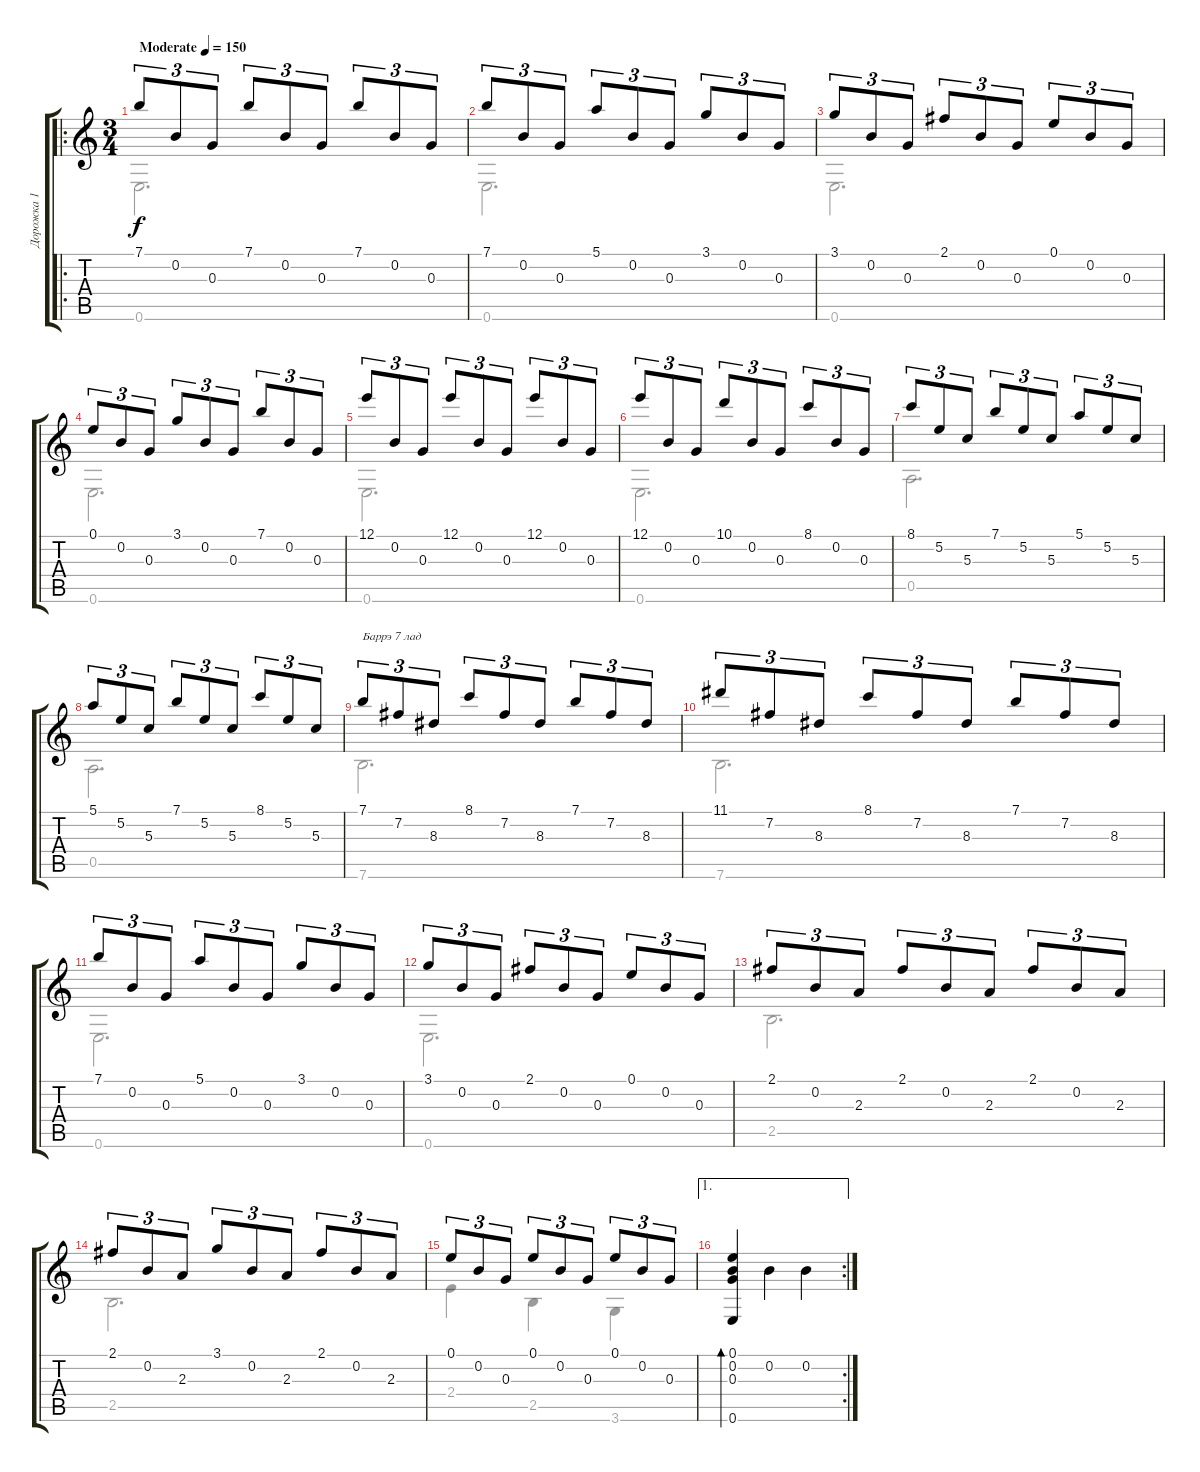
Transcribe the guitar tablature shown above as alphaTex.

\track ("Дорожка 1" "Дорожка 1") {instrument acousticguitarnylon}
\staff {score tabs}
\tuning (E4 B3 G3 D3 A2 E2) {hide}
\voice
\ro
\ts (3 4)
\tempo (150 "Moderate")
\clef g2
\ks c
7.1.8{tu (3 2) dy f instrument acousticguitarnylon} 0.2.8{tu (3 2) beam merge} 0.3.8{tu (3 2) beam split} 7.1.8{tu (3 2) beam merge} 0.2.8{tu (3 2) beam merge} 0.3.8{tu (3 2)} 7.1.8{tu (3 2)} 0.2.8{tu (3 2)} 0.3.8{tu (3 2)} |
7.1.8{tu (3 2)} 0.2.8{tu (3 2)} 0.3.8{tu (3 2)} 5.1.8{tu (3 2)} 0.2.8{tu (3 2)} 0.3.8{tu (3 2)} 3.1.8{tu (3 2)} 0.2.8{tu (3 2)} 0.3.8{tu (3 2)} |
3.1.8{tu (3 2)} 0.2.8{tu (3 2)} 0.3.8{tu (3 2)} 2.1.8{tu (3 2)} 0.2.8{tu (3 2)} 0.3.8{tu (3 2)} 0.1.8{tu (3 2)} 0.2.8{tu (3 2)} 0.3.8{tu (3 2)} |
0.1.8{tu (3 2)} 0.2.8{tu (3 2)} 0.3.8{tu (3 2)} 3.1.8{tu (3 2)} 0.2.8{tu (3 2)} 0.3.8{tu (3 2)} 7.1.8{tu (3 2)} 0.2.8{tu (3 2)} 0.3.8{tu (3 2)} |
12.1.8{tu (3 2)} 0.2.8{tu (3 2)} 0.3.8{tu (3 2)} 12.1.8{tu (3 2)} 0.2.8{tu (3 2)} 0.3.8{tu (3 2)} 12.1.8{tu (3 2)} 0.2.8{tu (3 2)} 0.3.8{tu (3 2)} |
12.1.8{tu (3 2)} 0.2.8{tu (3 2)} 0.3.8{tu (3 2)} 10.1.8{tu (3 2)} 0.2.8{tu (3 2)} 0.3.8{tu (3 2)} 8.1.8{tu (3 2)} 0.2.8{tu (3 2)} 0.3.8{tu (3 2)} |
8.1.8{tu (3 2)} 5.2.8{tu (3 2)} 5.3.8{tu (3 2)} 7.1.8{tu (3 2)} 5.2.8{tu (3 2)} 5.3.8{tu (3 2)} 5.1.8{tu (3 2)} 5.2.8{tu (3 2)} 5.3.8{tu (3 2)} |
5.1.8{tu (3 2)} 5.2.8{tu (3 2)} 5.3.8{tu (3 2)} 7.1.8{tu (3 2)} 5.2.8{tu (3 2)} 5.3.8{tu (3 2)} 8.1.8{tu (3 2)} 5.2.8{tu (3 2)} 5.3.8{tu (3 2)} |
7.1.8{tu (3 2) txt "Баррэ 7 лад"} 7.2.8{tu (3 2)} 8.3.8{tu (3 2)} 8.1.8{tu (3 2)} 7.2.8{tu (3 2)} 8.3.8{tu (3 2)} 7.1.8{tu (3 2)} 7.2.8{tu (3 2)} 8.3.8{tu (3 2)} |
11.1.8{tu (3 2)} 7.2.8{tu (3 2)} 8.3.8{tu (3 2)} 8.1.8{tu (3 2)} 7.2.8{tu (3 2)} 8.3.8{tu (3 2)} 7.1.8{tu (3 2)} 7.2.8{tu (3 2)} 8.3.8{tu (3 2)} |
7.1.8{tu (3 2)} 0.2.8{tu (3 2)} 0.3.8{tu (3 2)} 5.1.8{tu (3 2)} 0.2.8{tu (3 2)} 0.3.8{tu (3 2)} 3.1.8{tu (3 2)} 0.2.8{tu (3 2)} 0.3.8{tu (3 2)} |
3.1.8{tu (3 2)} 0.2.8{tu (3 2)} 0.3.8{tu (3 2)} 2.1.8{tu (3 2)} 0.2.8{tu (3 2)} 0.3.8{tu (3 2)} 0.1.8{tu (3 2)} 0.2.8{tu (3 2)} 0.3.8{tu (3 2)} |
2.1.8{tu (3 2)} 0.2.8{tu (3 2)} 2.3.8{tu (3 2)} 2.1.8{tu (3 2)} 0.2.8{tu (3 2)} 2.3.8{tu (3 2)} 2.1.8{tu (3 2)} 0.2.8{tu (3 2)} 2.3.8{tu (3 2)} |
2.1.8{tu (3 2)} 0.2.8{tu (3 2)} 2.3.8{tu (3 2)} 3.1.8{tu (3 2)} 0.2.8{tu (3 2)} 2.3.8{tu (3 2)} 2.1.8{tu (3 2)} 0.2.8{tu (3 2)} 2.3.8{tu (3 2)} |
0.1.8{tu (3 2)} 0.2.8{tu (3 2)} 0.3.8{tu (3 2)} 0.1.8{tu (3 2)} 0.2.8{tu (3 2)} 0.3.8{tu (3 2)} 0.1.8{tu (3 2)} 0.2.8{tu (3 2)} 0.3.8{tu (3 2)} |
\ae 1
\rc 2
(0.1 0.2 0.3 0.6).4{bd 480} 0.2.4 0.2.4
\voice
\clef g2
\ottava regular
\simile none
\ks c
0.6.2{d dy f} |
0.6.2{d} |
0.6.2{d} |
0.6.2{d} |
0.6.2{d} |
0.6.2{d} |
0.5.2{d} |
0.5.2{d} |
7.6.2{d} |
7.6.2{d} |
0.6.2{d} |
0.6.2{d} |
2.5.2{d} |
2.5.2{d} |
2.4.4 2.5.4 3.6.4 |
